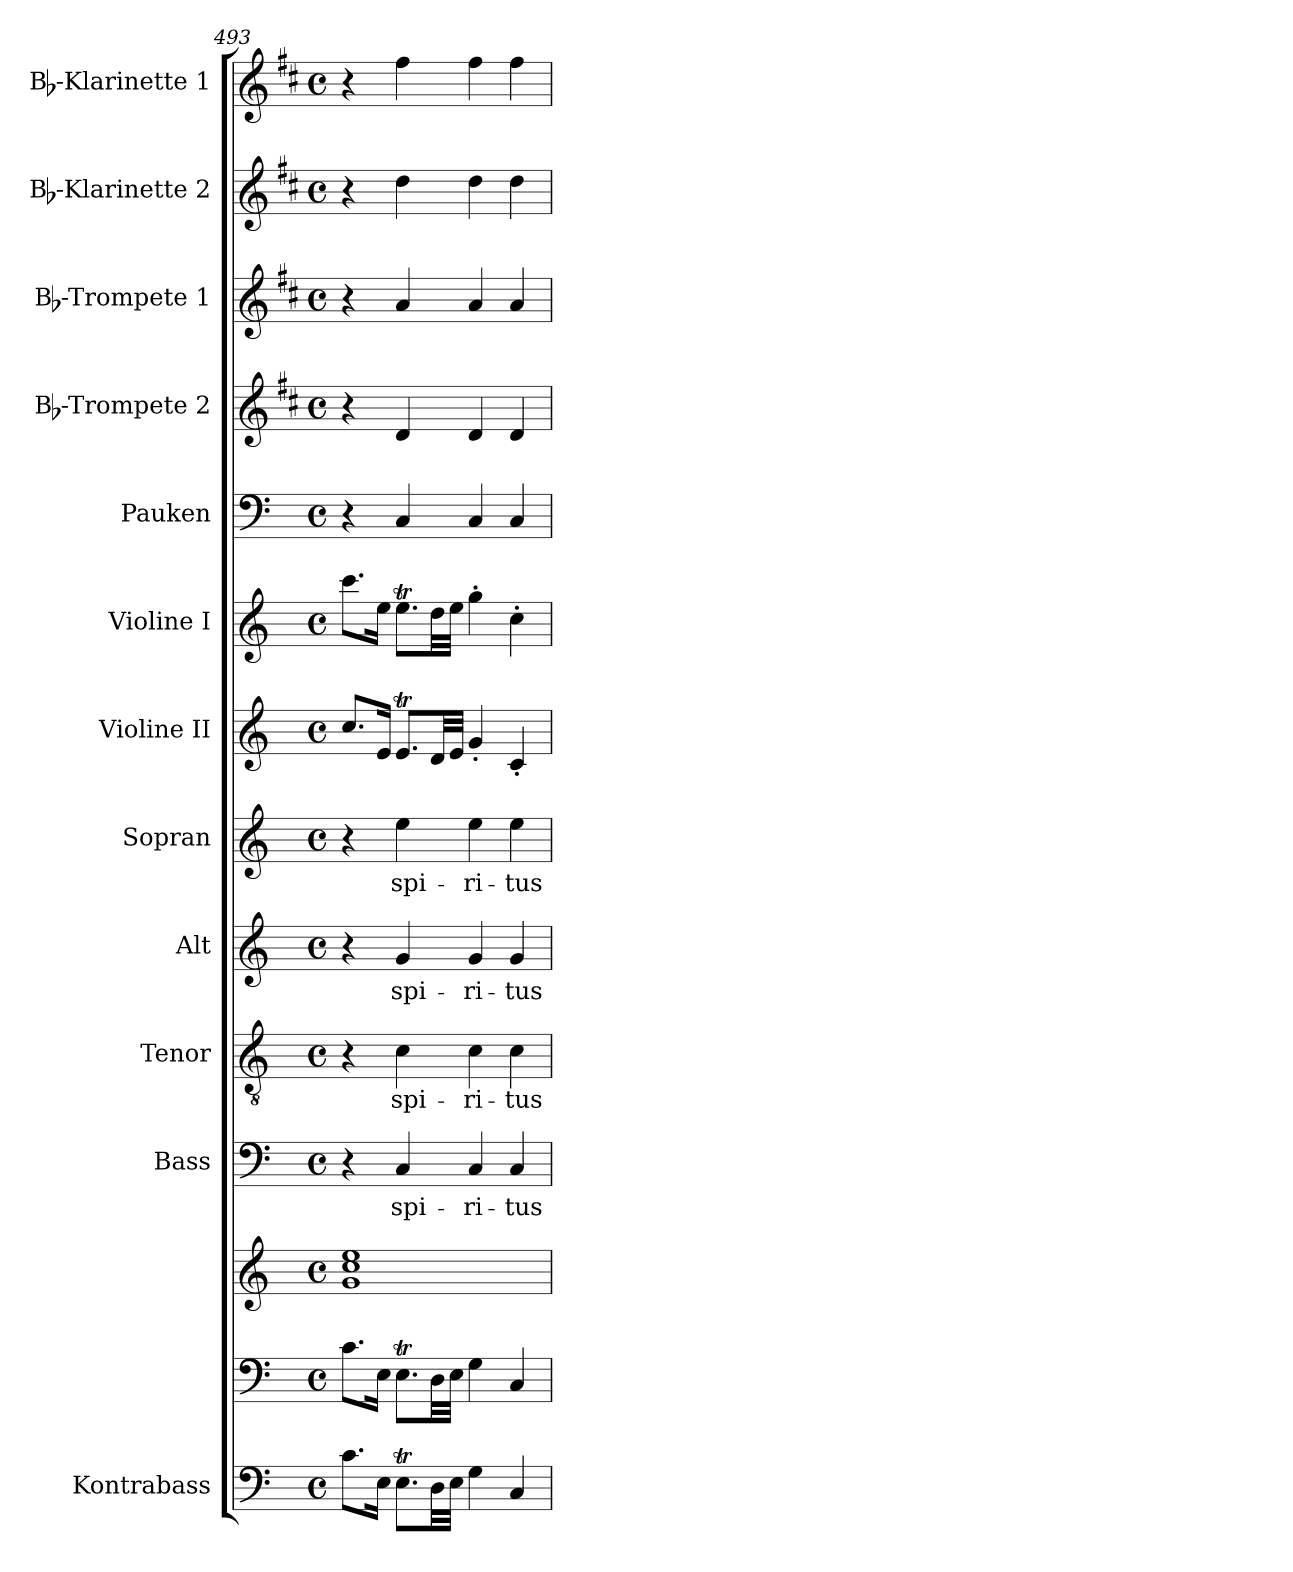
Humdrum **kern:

**kern	**kern	**kern	**kern	**text	**kern	**text	**kern	**text	**kern	**text	**kern	**kern	**kern	**kern	**kern	**kern	**kern
*part13	*part12	*part12	*part11	*part11	*part10	*part10	*part9	*part9	*part8	*part8	*part7	*part6	*part5	*part4	*part3	*part2	*part1
*staff14	*staff13	*staff12	*staff11	*staff11	*staff10	*staff10	*staff9	*staff9	*staff8	*staff8	*staff7	*staff6	*staff5	*staff4	*staff3	*staff2	*staff1
*I"Kontrabass	*	*	*I"Bass	*	*I"Tenor	*	*I"Alt	*	*I"Sopran	*	*I"Violine II	*I"Violine I	*I"Pauken	*I"Bb-Trompete 2	*I"Bb-Trompete 1	*I"Bb-Klarinette 2	*I"Bb-Klarinette 1
*I'Kb.	*	*	*I'B.	*	*I'T.	*	*I'A.	*	*I'S.	*	*I'Vl. II	*I'Vl. I	*I'Pk.	*I'Bb Trp. 2	*I'Bb Trp. 1	*I'Bb Kl. 2	*I'Bb Kl. 1
*clefF4	*clefF4	*clefG2	*clefF4	*	*clefGv2	*	*clefG2	*	*clefG2	*	*clefG2	*clefG2	*clefF4	*clefG2	*clefG2	*clefG2	*clefG2
*ITrd7c12	*	*	*	*	*	*	*	*	*	*	*	*	*	*ITrd1c2	*ITrd1c2	*ITrd1c2	*ITrd1c2
*k[]	*k[]	*k[]	*k[]	*	*k[]	*	*k[]	*	*k[]	*	*k[]	*k[]	*k[]	*k[]	*k[]	*k[]	*k[]
*C:	*C:	*C:	*C:	*	*C:	*	*C:	*	*C:	*	*C:	*C:	*C:	*C:	*C:	*C:	*C:
*M4/4	*M4/4	*M4/4	*M4/4	*	*M4/4	*	*M4/4	*	*M4/4	*	*M4/4	*M4/4	*M4/4	*M4/4	*M4/4	*M4/4	*M4/4
*met(c)	*met(c)	*met(c)	*met(c)	*	*met(c)	*	*met(c)	*	*met(c)	*	*met(c)	*met(c)	*met(c)	*met(c)	*met(c)	*met(c)	*met(c)
=493	=493	=493	=493	=493	=493	=493	=493	=493	=493	=493	=493	=493	=493	=493	=493	=493	=493
8.C\L	8.c\L	1g 1cc 1ee	4r	.	4r	.	4r	.	4r	.	8.cc/L	8.ccc\L	4r	4r	4r	4r	4r
16EE\Jk	16E\Jk	.	.	.	.	.	.	.	.	.	16e/Jk	16ee\Jk	.	.	.	.	.
!	!	!	!	!LO:LY:b	!	!LO:LY:b	!	!LO:LY:b	!	!LO:LY:b	!	!	!	!	!	!	!
8.EEt\L	8.Et\L	.	4C/	spi-	4c\	spi-	4g/	spi-	4ee\	spi-	8.et/L	8.eet\L	4C/	4c/	4g/	4cc\	4ee\
32DD\LL	32D\LL	.	.	.	.	.	.	.	.	.	32d/LL	32dd\LL	.	.	.	.	.
32EE\JJJ	32E\JJJ	.	.	.	.	.	.	.	.	.	32e/JJJ	32ee\JJJ	.	.	.	.	.
!	!	!	!	!LO:LY:b	!	!LO:LY:b	!	!LO:LY:b	!	!LO:LY:b	!	!	!	!	!	!	!
4GG\	4G\	.	4C/	-ri-	4c\	-ri-	4g/	-ri-	4ee\	-ri-	4g'</	4gg'>\	4C/	4c/	4g/	4cc\	4ee\
!	!	!	!	!LO:LY:b	!	!LO:LY:b	!	!LO:LY:b	!	!LO:LY:b	!	!	!	!	!	!	!
4CC/	4C/	.	4C/	-tus	4c\	-tus	4g/	-tus	4ee\	-tus	4c'</	4cc'>\	4C/	4c/	4g/	4cc\	4ee\
=	=	=	=	=	=	=	=	=	=	=	=	=	=	=	=	=	=
*-	*-	*-	*-	*-	*-	*-	*-	*-	*-	*-	*-	*-	*-	*-	*-	*-	*-
